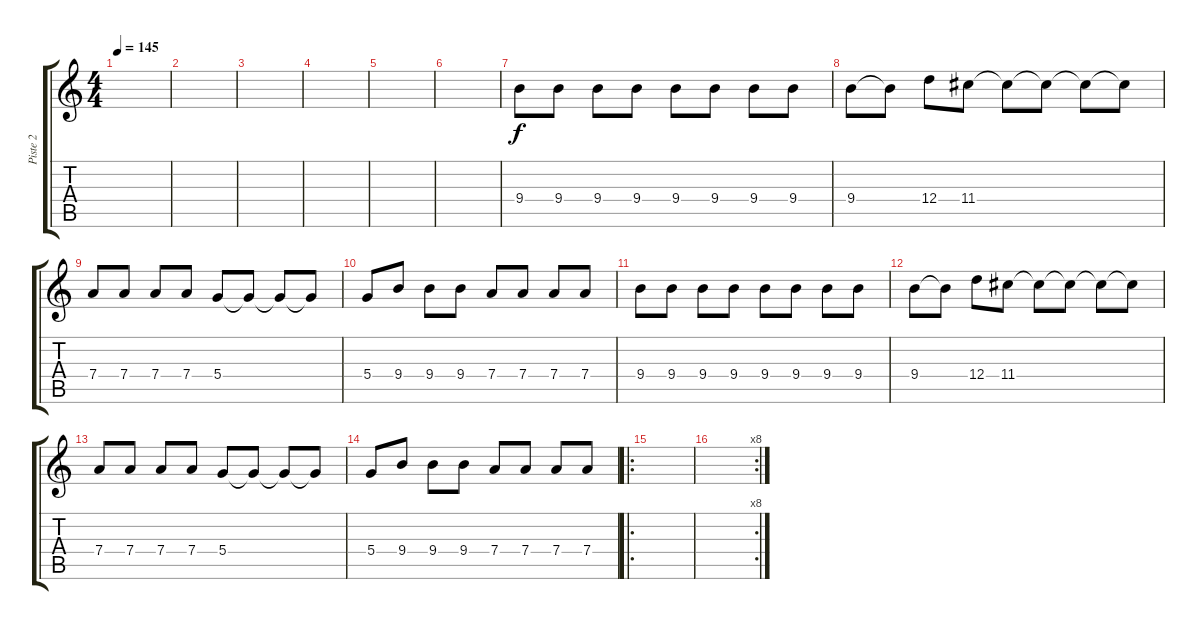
\track ("Piste 2" "Piste 2") {instrument distortionguitar}
\staff {score tabs}
\tuning (E4 B3 G3 D3 A2 E2) {hide}
\ts (4 4)
\tempo 145
\clef g2
\ks c
|
|
|
|
|
|
9.4.8 9.4.8 9.4.8 9.4.8 9.4.8 9.4.8 9.4.8 9.4.8 |
9.4.8 9.4{t}.8 12.4.8 11.4.8 11.4{t}.8 11.4{t}.8 11.4{t}.8 11.4{t}.8 |
7.4.8 7.4.8 7.4.8 7.4.8 5.4.8 5.4{t}.8 5.4{t}.8 5.4{t}.8 |
5.4.8 9.4.8 9.4.8 9.4.8 7.4.8 7.4.8 7.4.8 7.4.8 |
9.4.8 9.4.8 9.4.8 9.4.8 9.4.8 9.4.8 9.4.8 9.4.8 |
9.4.8 9.4{t}.8 12.4.8 11.4.8 11.4{t}.8 11.4{t}.8 11.4{t}.8 11.4{t}.8 |
7.4.8 7.4.8 7.4.8 7.4.8 5.4.8 5.4{t}.8 5.4{t}.8 5.4{t}.8 |
5.4.8 9.4.8 9.4.8 9.4.8 7.4.8 7.4.8 7.4.8 7.4.8 |
\ro
|
\rc 8
